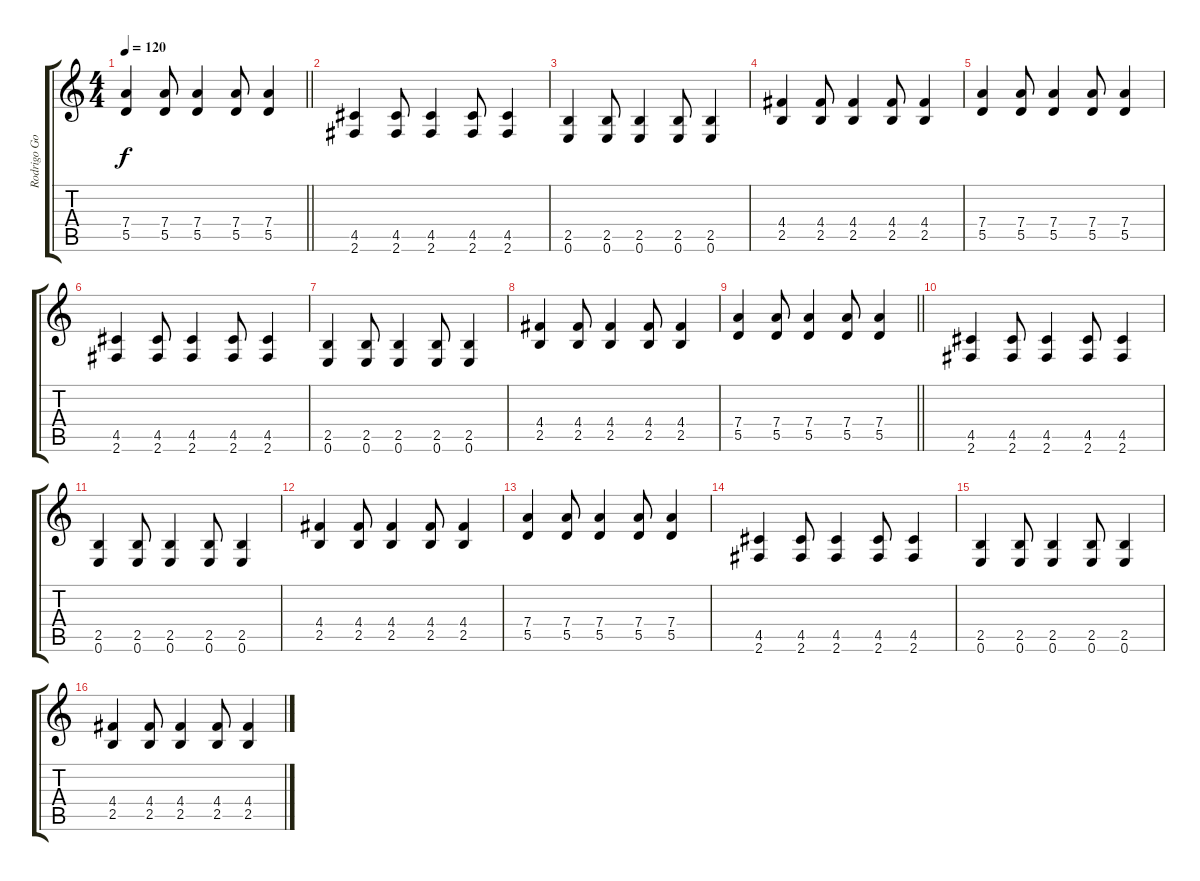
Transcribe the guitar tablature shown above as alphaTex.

\track ("Rodrigo Gonzalez" "Rodrigo Go") {instrument overdrivenguitar}
\staff {score tabs}
\tuning (E4 B3 G3 D3 A2 E2) {hide}
\ts (4 4)
\tempo 120
\clef g2
\barLineRight lightlight
\ks c
(7.4 5.5).4{dy f} (7.4 5.5).8 (7.4 5.5).4 (7.4 5.5).8 (7.4 5.5).4 |
(4.5 2.6).4 (4.5 2.6).8 (4.5 2.6).4 (4.5 2.6).8 (4.5 2.6).4 |
(2.5 0.6).4 (2.5 0.6).8 (2.5 0.6).4 (2.5 0.6).8 (2.5 0.6).4 |
(4.4 2.5).4 (4.4 2.5).8 (4.4 2.5).4 (4.4 2.5).8 (4.4 2.5).4 |
(7.4 5.5).4 (7.4 5.5).8 (7.4 5.5).4 (7.4 5.5).8 (7.4 5.5).4 |
(4.5 2.6).4 (4.5 2.6).8 (4.5 2.6).4 (4.5 2.6).8 (4.5 2.6).4 |
(2.5 0.6).4 (2.5 0.6).8 (2.5 0.6).4 (2.5 0.6).8 (2.5 0.6).4 |
(4.4 2.5).4 (4.4 2.5).8 (4.4 2.5).4 (4.4 2.5).8 (4.4 2.5).4 |
\barLineRight lightlight
(7.4 5.5).4 (7.4 5.5).8 (7.4 5.5).4 (7.4 5.5).8 (7.4 5.5).4 |
(4.5 2.6).4 (4.5 2.6).8 (4.5 2.6).4 (4.5 2.6).8 (4.5 2.6).4 |
(2.5 0.6).4 (2.5 0.6).8 (2.5 0.6).4 (2.5 0.6).8 (2.5 0.6).4 |
(4.4 2.5).4 (4.4 2.5).8 (4.4 2.5).4 (4.4 2.5).8 (4.4 2.5).4 |
(7.4 5.5).4 (7.4 5.5).8 (7.4 5.5).4 (7.4 5.5).8 (7.4 5.5).4 |
(4.5 2.6).4 (4.5 2.6).8 (4.5 2.6).4 (4.5 2.6).8 (4.5 2.6).4 |
(2.5 0.6).4 (2.5 0.6).8 (2.5 0.6).4 (2.5 0.6).8 (2.5 0.6).4 |
(4.4 2.5).4 (4.4 2.5).8 (4.4 2.5).4 (4.4 2.5).8 (4.4 2.5).4
